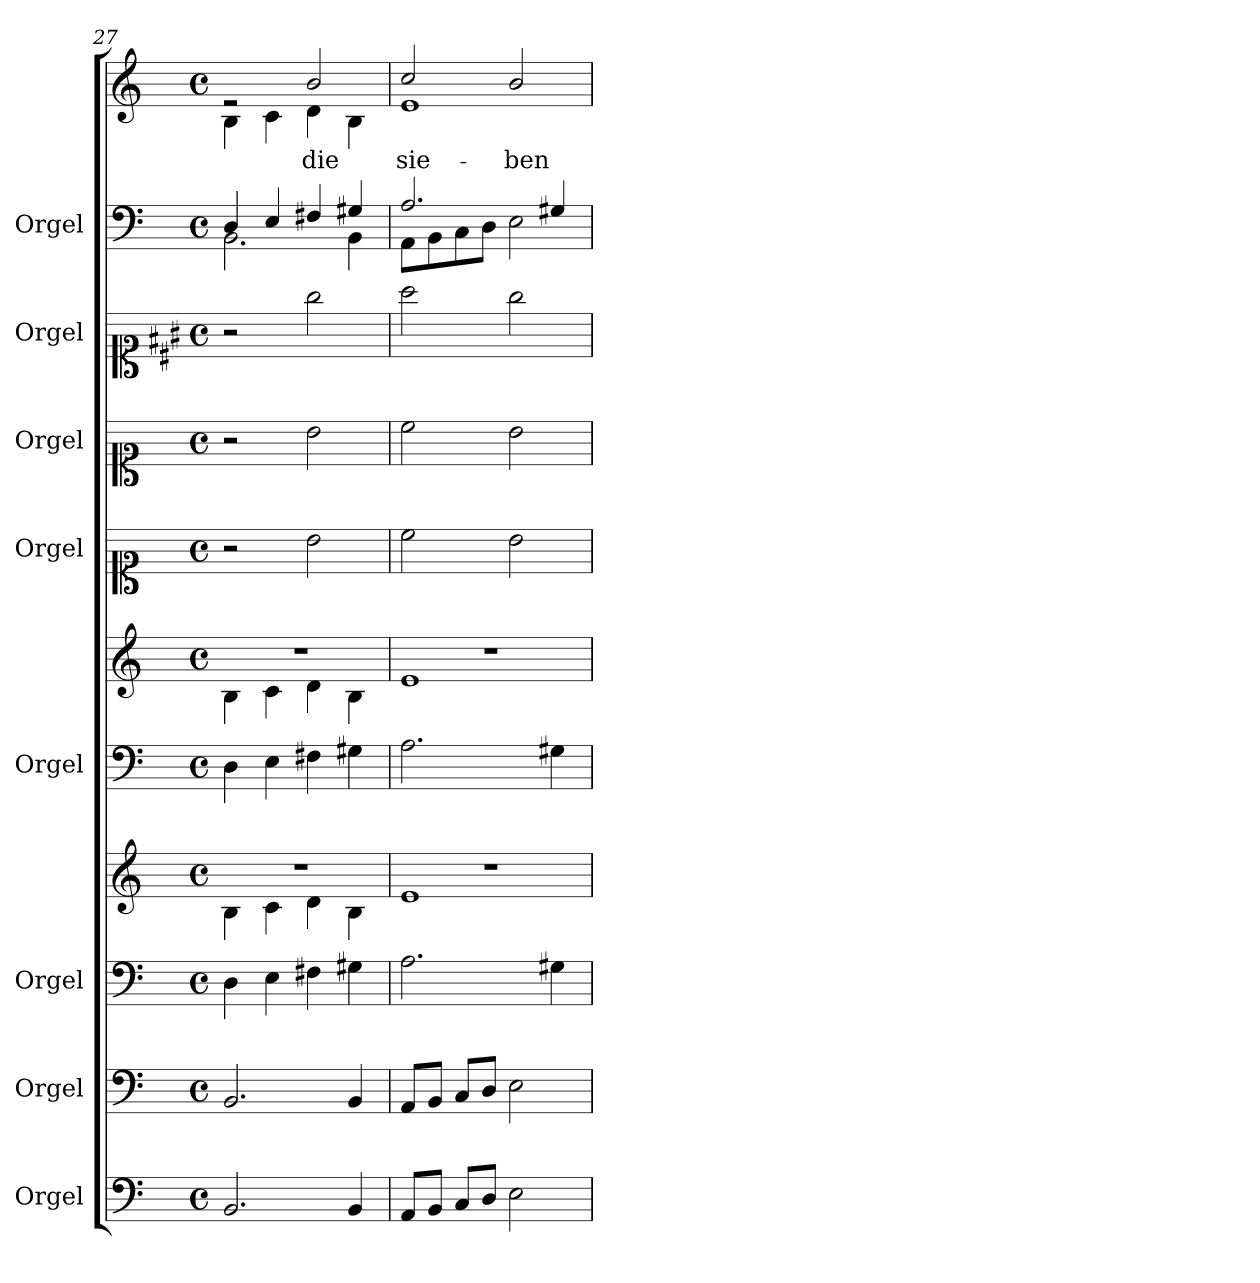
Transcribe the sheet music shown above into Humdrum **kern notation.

**kern	**kern	**kern	**kern	**kern	**kern	**kern	**kern	**kern	**kern	**kern	**text
*part8	*part7	*part6	*part6	*part5	*part5	*part4	*part3	*part2	*part1	*part1	*part1
*staff11	*staff10	*staff9	*staff8	*staff7	*staff6	*staff5	*staff4	*staff3	*staff2	*staff1	*staff1
*I"Orgel	*I"Orgel	*I"Orgel	*	*I"Orgel	*	*I"Orgel	*I"Orgel	*I"Orgel	*I"Orgel	*	*
*clefF4	*clefF4	*clefF4	*clefG2	*clefF4	*clefG2	*clefC1	*clefC1	*clefC1	*clefF4	*clefG2	*
*	*	*	*	*	*	*	*	*ITrd5c9	*	*	*
*k[]	*k[]	*k[]	*k[]	*k[]	*k[]	*k[]	*k[]	*k[]	*k[]	*k[]	*
*M4/4	*M4/4	*M4/4	*M4/4	*M4/4	*M4/4	*M4/4	*M4/4	*M4/4	*M4/4	*M4/4	*
*met(c)	*met(c)	*met(c)	*met(c)	*met(c)	*met(c)	*met(c)	*met(c)	*met(c)	*met(c)	*met(c)	*
=27	=27	=27	=27	=27	=27	=27	=27	=27	=27	=27	=27
*	*	*	*^	*	*^	*	*	*	*^	*^	*
2.BB/	2.BB/	4D\	1r	4B\	4D\	1r	4B\	2r	2r	2r	4D/	2.BB\	2re	4B\	.
.	.	4E\	.	4c\	4E\	.	4c\	.	.	.	4E/	.	.	4c\	.
!	!	!	!	!	!	!	!	!	!	!	!	!	!	!	!LO:LY:b
.	.	4F#X\	.	4d\	4F#X\	.	4d\	2b\	2b\	2b\	4F#X/	.	2b/	4d\	die
4BB/	4BB/	4G#X\	.	4B\	4G#X\	.	4B\	.	.	.	4G#X/	4BB\	.	4B\	.
=28	=28	=28	=28	=28	=28	=28	=28	=28	=28	=28	=28	=28	=28	=28	=28
!	!	!	!	!	!	!	!	!	!	!	!	!	!	!	!LO:LY:b
8AA/L	8AA/L	2.A\	1r	1e	2.A\	1r	1e	2cc\	2cc\	2cc\	2.A/	8AA\L	2cc/	1e	sie-
8BB/J	8BB/J	.	.	.	.	.	.	.	.	.	.	8BB\	.	.	.
8C/L	8C/L	.	.	.	.	.	.	.	.	.	.	8C\	.	.	.
8D/J	8D/J	.	.	.	.	.	.	.	.	.	.	8D\J	.	.	.
!	!	!	!	!	!	!	!	!	!	!	!	!	!	!	!LO:LY:b
2E\	2E\	.	.	.	.	.	.	2b\	2b\	2b\	.	2E\	2b/	.	-ben
.	.	4G#X\	.	.	4G#X\	.	.	.	.	.	4G#X/	.	.	.	.
*	*	*	*	*	*	*	*	*	*	*	*v	*v	*	*	*
*	*	*	*v	*v	*	*v	*v	*	*	*	*	*v	*v	*
=	=	=	=	=	=	=	=	=	=	=	=
*-	*-	*-	*-	*-	*-	*-	*-	*-	*-	*-	*-
